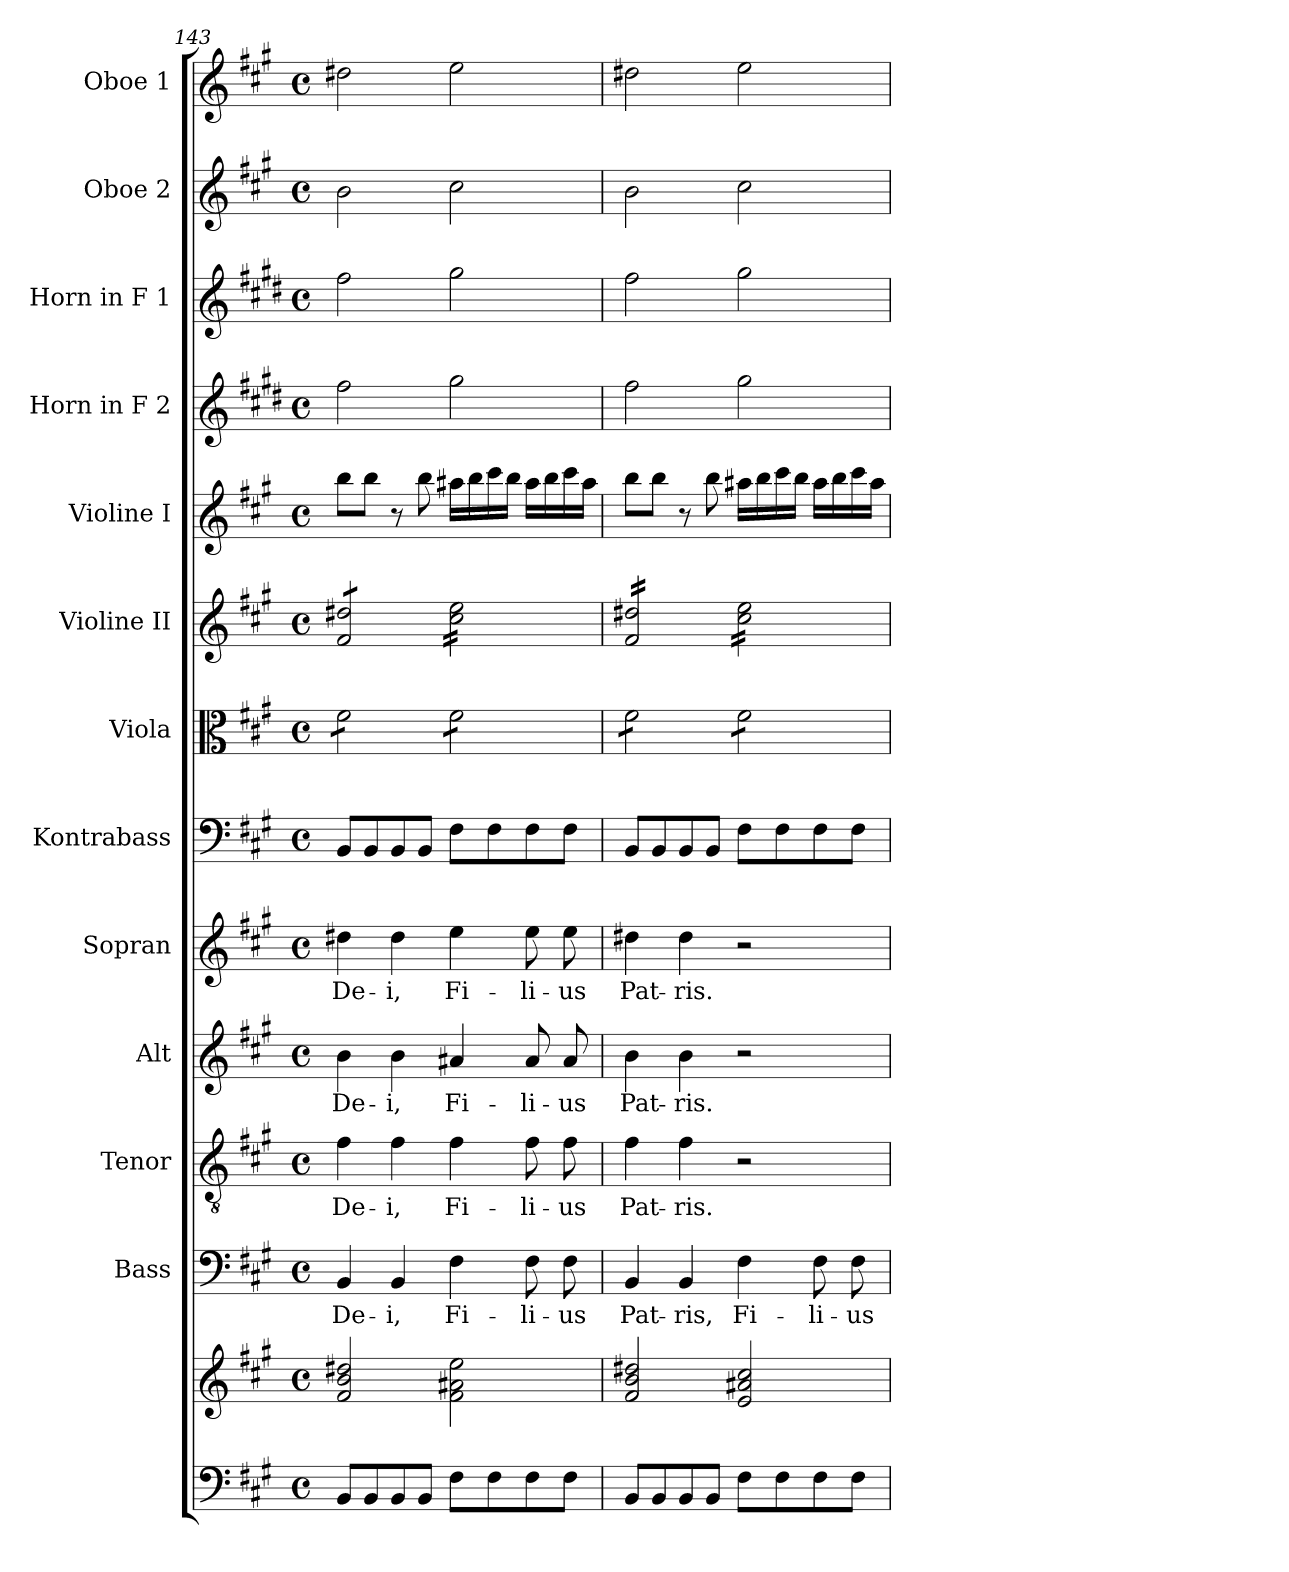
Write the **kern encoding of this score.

**kern	**kern	**kern	**text	**kern	**text	**kern	**text	**kern	**text	**kern	**kern	**kern	**kern	**kern	**kern	**kern	**kern
*part13	*part13	*part12	*part12	*part11	*part11	*part10	*part10	*part9	*part9	*part8	*part7	*part6	*part5	*part4	*part3	*part2	*part1
*staff14	*staff13	*staff12	*staff12	*staff11	*staff11	*staff10	*staff10	*staff9	*staff9	*staff8	*staff7	*staff6	*staff5	*staff4	*staff3	*staff2	*staff1
*	*	*I"Bass	*	*I"Tenor	*	*I"Alt	*	*I"Sopran	*	*I"Kontrabass	*I"Viola	*I"Violine II	*I"Violine I	*I"Horn in F 2	*I"Horn in F 1	*I"Oboe 2	*I"Oboe 1
*	*	*I'B.	*	*I'T.	*	*I'A.	*	*I'S.	*	*I'Kb.	*I'Vla.	*I'Vl. II	*I'Vl. I	*	*	*I'Ob.. 2	*I'Ob. 1
*clefF4	*clefG2	*clefF4	*	*clefGv2	*	*clefG2	*	*clefG2	*	*clefF4	*clefC3	*clefG2	*clefG2	*clefG2	*clefG2	*clefG2	*clefG2
*	*	*	*	*	*	*	*	*	*	*ITrd7c12	*	*	*	*ITrd4c7	*ITrd4c7	*	*
*k[f#c#g#]	*k[f#c#g#]	*k[f#c#g#]	*	*k[f#c#g#]	*	*k[f#c#g#]	*	*k[f#c#g#]	*	*k[f#c#g#]	*k[f#c#g#]	*k[f#c#g#]	*k[f#c#g#]	*k[f#c#g#]	*k[f#c#g#]	*k[f#c#g#]	*k[f#c#g#]
*A:	*A:	*A:	*	*A:	*	*A:	*	*A:	*	*A:	*A:	*A:	*A:	*A:	*A:	*A:	*A:
*M4/4	*M4/4	*M4/4	*	*M4/4	*	*M4/4	*	*M4/4	*	*M4/4	*M4/4	*M4/4	*M4/4	*M4/4	*M4/4	*M4/4	*M4/4
*met(c)	*met(c)	*met(c)	*	*met(c)	*	*met(c)	*	*met(c)	*	*met(c)	*met(c)	*met(c)	*met(c)	*met(c)	*met(c)	*met(c)	*met(c)
=143	=143	=143	=143	=143	=143	=143	=143	=143	=143	=143	=143	=143	=143	=143	=143	=143	=143
!	!	!	!LO:LY:b	!	!LO:LY:b	!	!LO:LY:b	!	!LO:LY:b	!	!	!	!	!	!	!	!
*	*	*	*	*	*	*	*	*	*	*	*tremolo	*	*	*	*	*	*
*	*	*	*	*	*	*	*	*	*	*	*	*tremolo	*	*	*	*	*
8BB/L	2f#/ 2b/ 2dd#X/	4BB/	De-	4f#\	De-	4b\	De-	4dd#X\	De-	8BBB/L	8f#\L	8f#/ 8dd#X/L	8bb\L	2b\	2b\	2b\	2dd#X\
8BB/	.	.	.	.	.	.	.	.	.	8BBB/	8f#\	8f#/ 8dd#X/	8bb\J	.	.	.	.
!	!	!	!LO:LY:b	!	!LO:LY:b	!	!LO:LY:b	!	!LO:LY:b	!	!	!	!	!	!	!	!
8BB/	.	4BB/	-i,	4f#\	-i,	4b\	-i,	4dd#\	-i,	8BBB/	8f#\	8f#/ 8dd#X/	8r	.	.	.	.
8BB/J	.	.	.	.	.	.	.	.	.	8BBB/J	8f#\J	8f#/ 8dd#X/J	8bb\	.	.	.	.
!	!	!	!LO:LY:b	!	!LO:LY:b	!	!LO:LY:b	!	!LO:LY:b	!	!	!	!	!	!	!	!
8F#\L	2f#\ 2a#X\ 2ee\	4F#\	Fi-	4f#\	Fi-	4a#X/	Fi-	4ee\	Fi-	8FF#\L	8f#\L	16cc#\ 16ee\LL	16aa#X\LL	2cc#\	2cc#\	2cc#\	2ee\
.	.	.	.	.	.	.	.	.	.	.	.	16cc#\ 16ee\	16bb\	.	.	.	.
8F#\	.	.	.	.	.	.	.	.	.	8FF#\	8f#\	16cc#\ 16ee\	16ccc#\	.	.	.	.
.	.	.	.	.	.	.	.	.	.	.	.	16cc#\ 16ee\	16bb\JJ	.	.	.	.
!	!	!	!LO:LY:b	!	!LO:LY:b	!	!LO:LY:b	!	!LO:LY:b	!	!	!	!	!	!	!	!
8F#\	.	8F#\	-li-	8f#\	-li-	8a#/	-li-	8ee\	-li-	8FF#\	8f#\	16cc#\ 16ee\	16aa#\LL	.	.	.	.
.	.	.	.	.	.	.	.	.	.	.	.	16cc#\ 16ee\	16bb\	.	.	.	.
!	!	!	!LO:LY:b	!	!LO:LY:b	!	!LO:LY:b	!	!LO:LY:b	!	!	!	!	!	!	!	!
8F#\J	.	8F#\	-us	8f#\	-us	8a#/	-us	8ee\	-us	8FF#\J	8f#\J	16cc#\ 16ee\	16ccc#\	.	.	.	.
.	.	.	.	.	.	.	.	.	.	.	.	16cc#\ 16ee\JJ	16aa#\JJ	.	.	.	.
!!LO:PB:g=z
=144	=144	=144	=144	=144	=144	=144	=144	=144	=144	=144	=144	=144	=144	=144	=144	=144	=144
!	!	!	!LO:LY:b	!	!LO:LY:b	!	!LO:LY:b	!	!LO:LY:b	!	!	!	!	!	!	!	!
8BB/L	2f#/ 2b/ 2dd#X/	4BB/	Pat-	4f#\	Pat-	4b\	Pat-	4dd#X\	Pat-	8BBB/L	8f#\L	16f#/ 16dd#X/LL	8bb\L	2b\	2b\	2b\	2dd#X\
.	.	.	.	.	.	.	.	.	.	.	.	16f#/ 16dd#X/	.	.	.	.	.
8BB/	.	.	.	.	.	.	.	.	.	8BBB/	8f#\	16f#/ 16dd#X/	8bb\J	.	.	.	.
.	.	.	.	.	.	.	.	.	.	.	.	16f#/ 16dd#X/	.	.	.	.	.
!	!	!	!LO:LY:b	!	!LO:LY:b	!	!LO:LY:b	!	!LO:LY:b	!	!	!	!	!	!	!	!
8BB/	.	4BB/	-ris,	4f#\	-ris.	4b\	-ris.	4dd#\	-ris.	8BBB/	8f#\	16f#/ 16dd#X/	8r	.	.	.	.
.	.	.	.	.	.	.	.	.	.	.	.	16f#/ 16dd#X/	.	.	.	.	.
8BB/J	.	.	.	.	.	.	.	.	.	8BBB/J	8f#\J	16f#/ 16dd#X/	8bb\	.	.	.	.
.	.	.	.	.	.	.	.	.	.	.	.	16f#/ 16dd#X/JJ	.	.	.	.	.
!	!	!	!LO:LY:b	!	!	!	!	!	!	!	!	!	!	!	!	!	!
8F#\L	2e/ 2a#X/ 2cc#/	4F#\	Fi-	2r	.	2r	.	2r	.	8FF#\L	8f#\L	16cc#\ 16ee\LL	16aa#X\LL	2cc#\	2cc#\	2cc#\	2ee\
.	.	.	.	.	.	.	.	.	.	.	.	16cc#\ 16ee\	16bb\	.	.	.	.
8F#\	.	.	.	.	.	.	.	.	.	8FF#\	8f#\	16cc#\ 16ee\	16ccc#\	.	.	.	.
.	.	.	.	.	.	.	.	.	.	.	.	16cc#\ 16ee\	16bb\JJ	.	.	.	.
!	!	!	!LO:LY:b	!	!	!	!	!	!	!	!	!	!	!	!	!	!
8F#\	.	8F#\	-li-	.	.	.	.	.	.	8FF#\	8f#\	16cc#\ 16ee\	16aa#\LL	.	.	.	.
.	.	.	.	.	.	.	.	.	.	.	.	16cc#\ 16ee\	16bb\	.	.	.	.
!	!	!	!LO:LY:b	!	!	!	!	!	!	!	!	!	!	!	!	!	!
8F#\J	.	8F#\	-us	.	.	.	.	.	.	8FF#\J	8f#\J	16cc#\ 16ee\	16ccc#\	.	.	.	.
*	*	*	*	*	*	*	*	*	*	*	*Xtremolo	*	*	*	*	*	*
.	.	.	.	.	.	.	.	.	.	.	.	16cc#\ 16ee\JJ	16aa#\JJ	.	.	.	.
*	*	*	*	*	*	*	*	*	*	*	*	*Xtremolo	*	*	*	*	*
=	=	=	=	=	=	=	=	=	=	=	=	=	=	=	=	=	=
*-	*-	*-	*-	*-	*-	*-	*-	*-	*-	*-	*-	*-	*-	*-	*-	*-	*-
